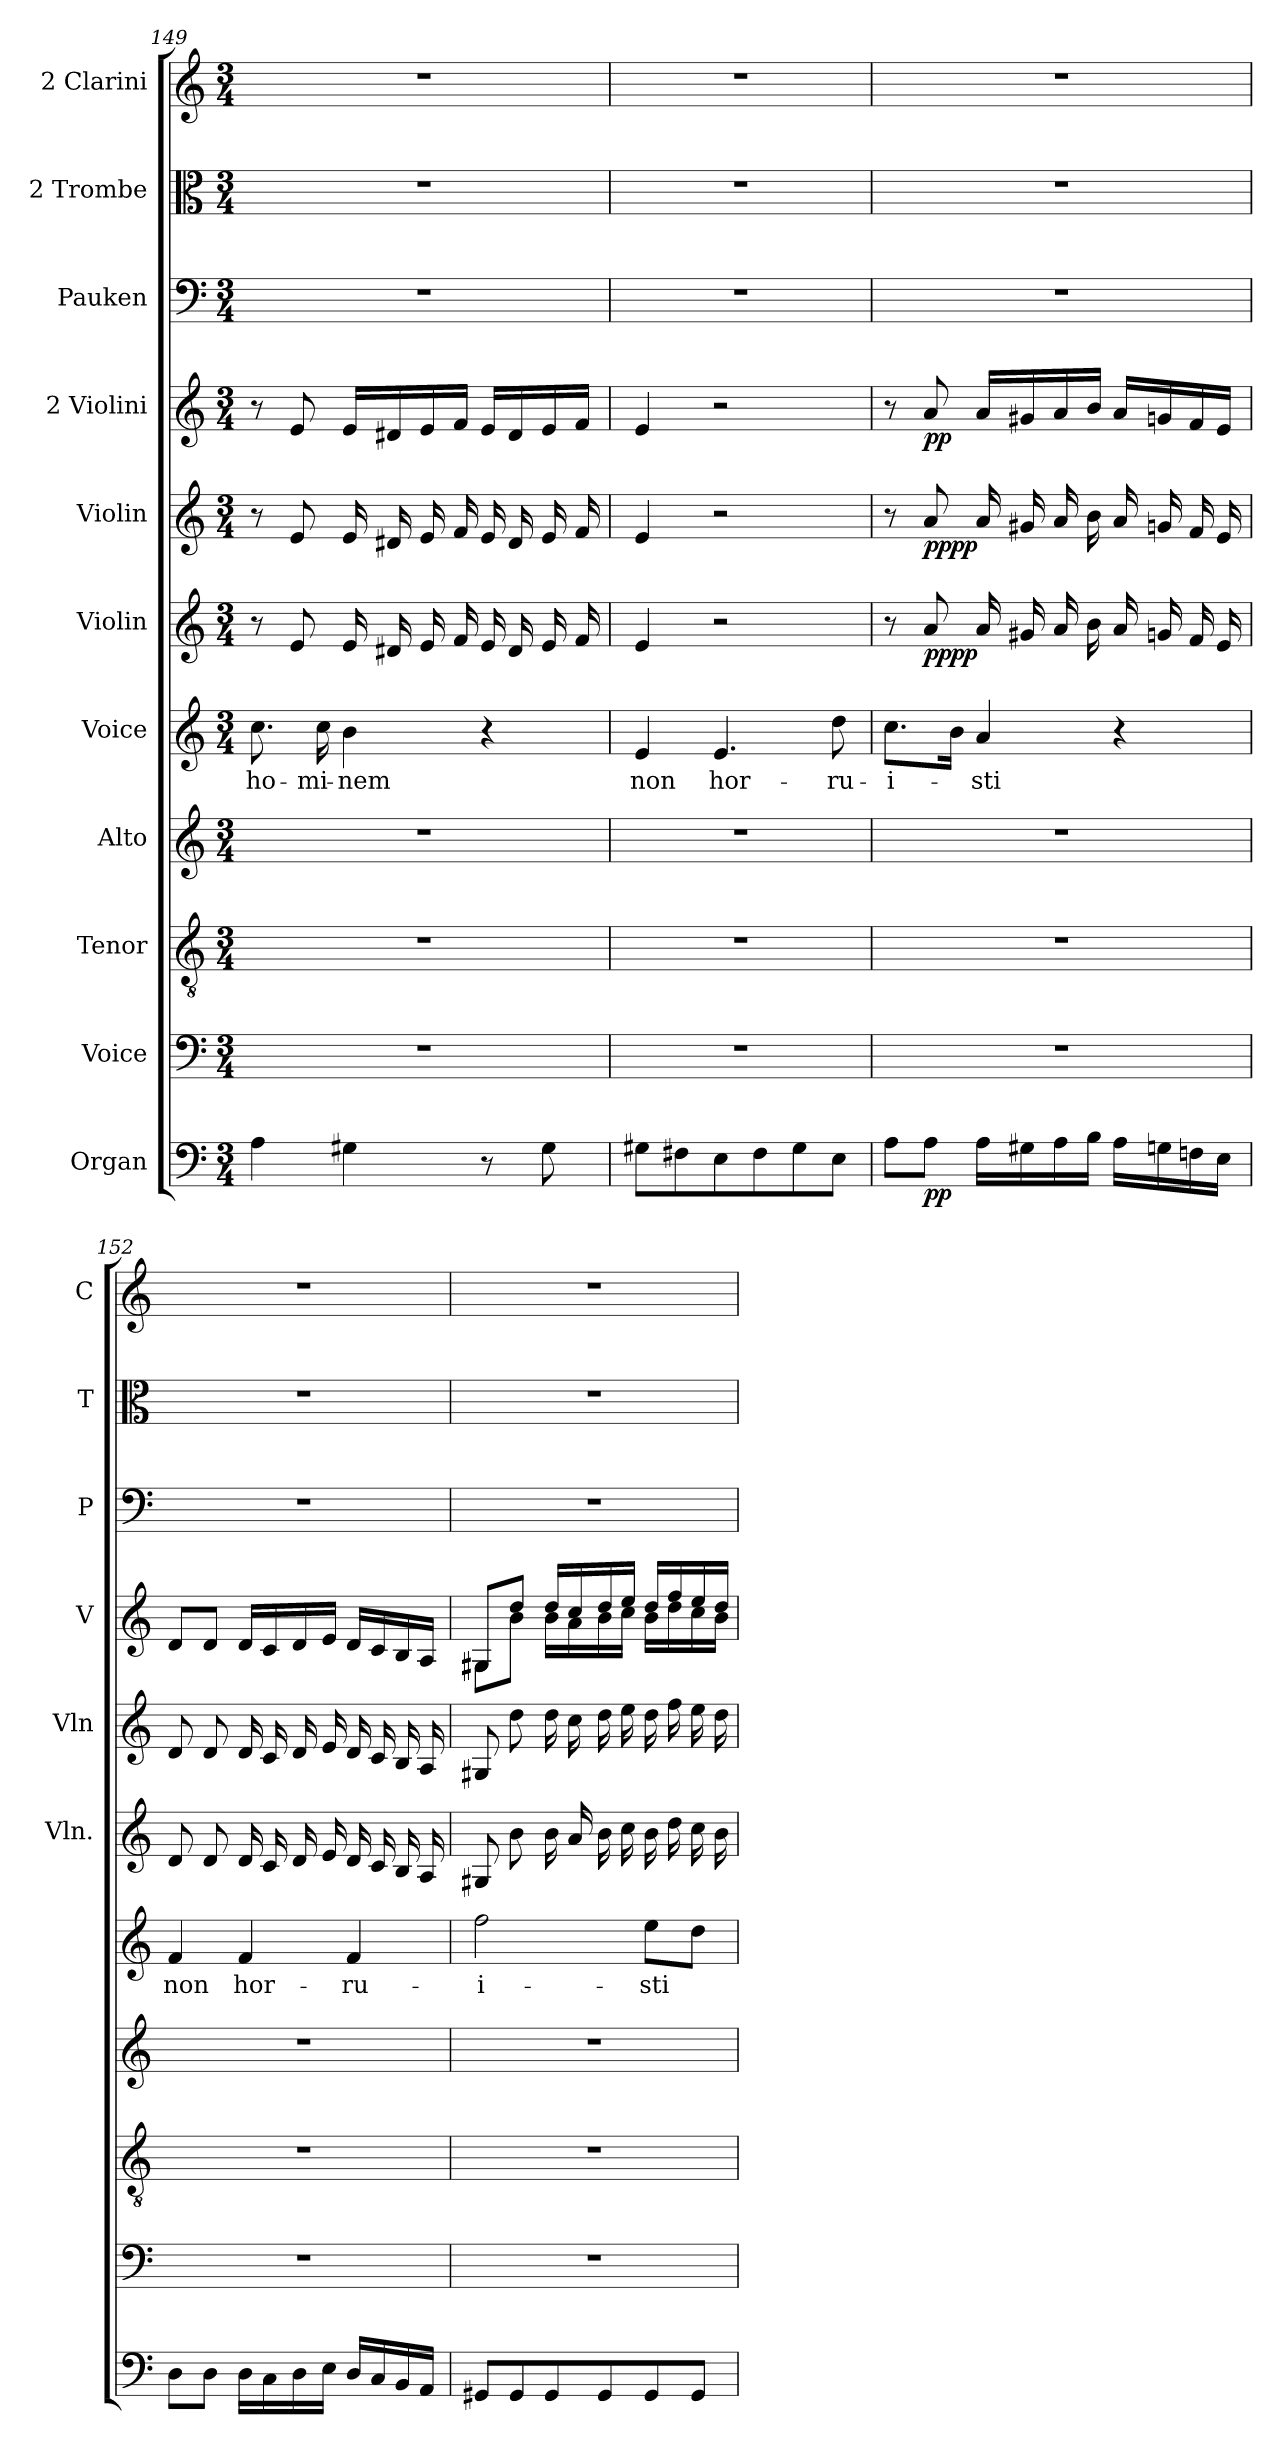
**kern	**dynam	**kern	**kern	**kern	**kern	**text	**kern	**dynam	**kern	**dynam	**kern	**dynam	**kern	**kern	**kern
*part11	*part11	*part10	*part9	*part8	*part7	*part7	*part6	*part6	*part5	*part5	*part4	*part4	*part3	*part2	*part1
*staff11	*staff11	*staff10	*staff9	*staff8	*staff7	*staff7	*staff6	*staff6	*staff5	*staff5	*staff4	*staff4	*staff3	*staff2	*staff1
*I"Organ	*	*I"Voice	*I"Tenor	*I"Alto	*I"Voice	*	*I"Violin	*	*I"Violin	*	*I"2 Violini	*	*I"Pauken	*I"2 Trombe	*I"2 Clarini
*	*	*	*	*	*	*	*I'Vln.	*	*I'Vln	*	*I'V	*	*I'P	*I'T	*I'C
!!LO:LB:g=z
*clefF4	*	*clefF4	*clefGv2	*clefG2	*clefG2	*	*clefG2	*	*clefG2	*	*clefG2	*	*clefF4	*clefC3	*clefG2
*k[]	*	*k[]	*k[]	*k[]	*k[]	*	*k[]	*	*k[]	*	*k[]	*	*k[]	*k[]	*k[]
*M3/4	*	*M3/4	*M3/4	*M3/4	*M3/4	*	*M3/4	*	*M3/4	*	*M3/4	*	*M3/4	*M3/4	*M3/4
=149	=149	=149	=149	=149	=149	=149	=149	=149	=149	=149	=149	=149	=149	=149	=149
!	!	!	!	!	!	!LO:LY:b	!	!	!	!	!	!	!	!	!
4A\	.	2.r	2.r	2.r	8.cc\	ho-	8r	.	8r	.	8r	.	2.r	2.r	2.r
.	.	.	.	.	.	.	8e/	.	8e/	.	8e/	.	.	.	.
!	!	!	!	!	!	!LO:LY:b	!	!	!	!	!	!	!	!	!
.	.	.	.	.	16cc\	-mi-	.	.	.	.	.	.	.	.	.
!	!	!	!	!	!	!LO:LY:b	!	!	!	!	!	!	!	!	!
4G#X\	.	.	.	.	4b\	-nem	16e/	.	16e/	.	16e/LL	.	.	.	.
.	.	.	.	.	.	.	16d#X/	.	16d#X/	.	16d#X/	.	.	.	.
.	.	.	.	.	.	.	16e/	.	16e/	.	16e/	.	.	.	.
.	.	.	.	.	.	.	16f/	.	16f/	.	16f/JJ	.	.	.	.
8r	.	.	.	.	4r	.	16e/	.	16e/	.	16e/LL	.	.	.	.
.	.	.	.	.	.	.	16d#/	.	16d#/	.	16d#/	.	.	.	.
8G#\	.	.	.	.	.	.	16e/	.	16e/	.	16e/	.	.	.	.
.	.	.	.	.	.	.	16f/	.	16f/	.	16f/JJ	.	.	.	.
=150	=150	=150	=150	=150	=150	=150	=150	=150	=150	=150	=150	=150	=150	=150	=150
!	!	!	!	!	!	!LO:LY:b	!	!	!	!	!	!	!	!	!
8G#X\L	.	2.r	2.r	2.r	4e/	non	4e/	.	4e/	.	4e/	.	2.r	2.r	2.r
8F#X\	.	.	.	.	.	.	.	.	.	.	.	.	.	.	.
!	!	!	!	!	!	!LO:LY:b	!	!	!	!	!	!	!	!	!
8E\	.	.	.	.	4.e/	hor-	2r	.	2r	.	2r	.	.	.	.
8F#\	.	.	.	.	.	.	.	.	.	.	.	.	.	.	.
8G#\	.	.	.	.	.	.	.	.	.	.	.	.	.	.	.
!	!	!	!	!	!	!LO:LY:b	!	!	!	!	!	!	!	!	!
8E\J	.	.	.	.	8dd\	-ru-	.	.	.	.	.	.	.	.	.
=151	=151	=151	=151	=151	=151	=151	=151	=151	=151	=151	=151	=151	=151	=151	=151
!	!	!	!	!	!	!LO:LY:b	!	!	!	!	!	!	!	!	!
8A\L	.	2.r	2.r	2.r	8.cc\L	-i-	8r	.	8r	.	8r	.	2.r	2.r	2.r
!	!LO:DY:b	!	!	!	!	!	!	!LO:DY:b	!	!	!	!	!	!	!
!	!	!	!	!	!	!	!	!LO:DY:n=1:b	!	!LO:DY:b	!	!	!	!	!
!	!	!	!	!	!	!	!	!	!	!LO:DY:n=1:b	!	!LO:DY:b	!	!	!
8A\J	pp	.	.	.	.	.	8a/	pp pp	8a/	pp pp	8a/	pp	.	.	.
.	.	.	.	.	16b\Jk	.	.	.	.	.	.	.	.	.	.
!	!	!	!	!	!	!LO:LY:b	!	!	!	!	!	!	!	!	!
16A\LL	.	.	.	.	4a/	-sti	16a/	.	16a/	.	16a/LL	.	.	.	.
16G#X\	.	.	.	.	.	.	16g#X/	.	16g#X/	.	16g#X/	.	.	.	.
16A\	.	.	.	.	.	.	16a/	.	16a/	.	16a/	.	.	.	.
16B\JJ	.	.	.	.	.	.	16b\	.	16b\	.	16b/JJ	.	.	.	.
16A\LL	.	.	.	.	4r	.	16a/	.	16a/	.	16a/LL	.	.	.	.
16Gn\	.	.	.	.	.	.	16gn/	.	16gn/	.	16gn/	.	.	.	.
16Fn\	.	.	.	.	.	.	16f/	.	16f/	.	16f/	.	.	.	.
16E\JJ	.	.	.	.	.	.	16e/	.	16e/	.	16e/JJ	.	.	.	.
=152	=152	=152	=152	=152	=152	=152	=152	=152	=152	=152	=152	=152	=152	=152	=152
!	!	!	!	!	!	!LO:LY:b	!	!	!	!	!	!	!	!	!
8D\L	.	2.r	2.r	2.r	4f/	non	8d/	.	8d/	.	8d/L	.	2.r	2.r	2.r
8D\J	.	.	.	.	.	.	8d/	.	8d/	.	8d/J	.	.	.	.
!	!	!	!	!	!	!LO:LY:b	!	!	!	!	!	!	!	!	!
16D\LL	.	.	.	.	4f/	hor-	16d/	.	16d/	.	16d/LL	.	.	.	.
16C\	.	.	.	.	.	.	16c/	.	16c/	.	16c/	.	.	.	.
16D\	.	.	.	.	.	.	16d/	.	16d/	.	16d/	.	.	.	.
16E\JJ	.	.	.	.	.	.	16e/	.	16e/	.	16e/JJ	.	.	.	.
!	!	!	!	!	!	!LO:LY:b	!	!	!	!	!	!	!	!	!
16D/LL	.	.	.	.	4f/	-ru-	16d/	.	16d/	.	16d/LL	.	.	.	.
16C/	.	.	.	.	.	.	16c/	.	16c/	.	16c/	.	.	.	.
16BB/	.	.	.	.	.	.	16B/	.	16B/	.	16B/	.	.	.	.
16AA/JJ	.	.	.	.	.	.	16A/	.	16A/	.	16A/JJ	.	.	.	.
=153	=153	=153	=153	=153	=153	=153	=153	=153	=153	=153	=153	=153	=153	=153	=153
!	!	!	!	!	!	!LO:LY:b	!	!	!	!	!	!	!	!	!
*	*	*	*	*	*	*	*	*	*	*	*^	*	*	*	*
8GG#X/L	.	2.r	2.r	2.r	2ff\	-i-	8G#X/	.	8G#X/	.	8G#X/L	8G#\L	.	2.r	2.r	2.r
8GG#/	.	.	.	.	.	.	8b\	.	8dd\	.	8dd/J	8b\J	.	.	.	.
8GG#/	.	.	.	.	.	.	16b\	.	16dd\	.	16dd/LL	16b\LL	.	.	.	.
.	.	.	.	.	.	.	16a/	.	16cc\	.	16cc/	16a\	.	.	.	.
8GG#/	.	.	.	.	.	.	16b\	.	16dd\	.	16dd/	16b\	.	.	.	.
.	.	.	.	.	.	.	16cc\	.	16ee\	.	16ee/JJ	16cc\JJ	.	.	.	.
!	!	!	!	!	!	!LO:LY:b	!	!	!	!	!	!	!	!	!	!
8GG#/	.	.	.	.	8ee\L	-sti	16b\	.	16dd\	.	16dd/LL	16b\LL	.	.	.	.
.	.	.	.	.	.	.	16dd\	.	16ff\	.	16ff/	16dd\	.	.	.	.
8GG#/J	.	.	.	.	8dd\J	.	16cc\	.	16ee\	.	16ee/	16cc\	.	.	.	.
.	.	.	.	.	.	.	16b\	.	16dd\	.	16dd/JJ	16b\JJ	.	.	.	.
*	*	*	*	*	*	*	*	*	*	*	*v	*v	*	*	*	*
=	=	=	=	=	=	=	=	=	=	=	=	=	=	=	=
*-	*-	*-	*-	*-	*-	*-	*-	*-	*-	*-	*-	*-	*-	*-	*-
